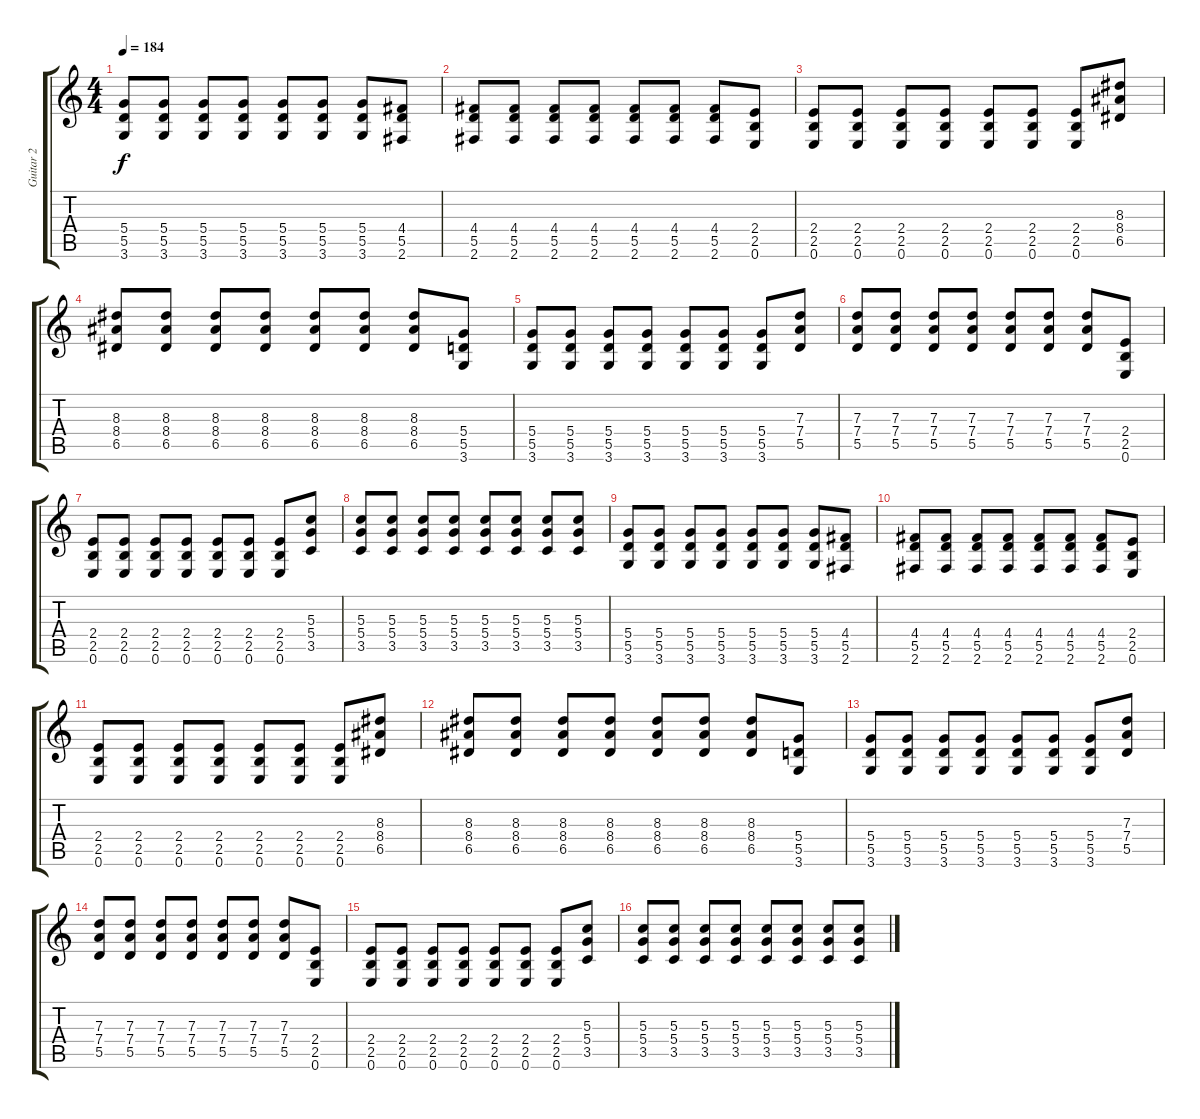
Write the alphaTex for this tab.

\track ("Guitar 2" "Guitar 2") {instrument distortionguitar}
\staff {score tabs}
\tuning (E4 B3 G3 D3 A2 E2) {hide}
\ts (4 4)
\tempo 184
\clef g2
\ks c
(5.4 5.5 3.6).8{dy f} (5.4 5.5 3.6).8 (5.4 5.5 3.6).8 (5.4 5.5 3.6).8 (5.4 5.5 3.6).8 (5.4 5.5 3.6).8 (5.4 5.5 3.6).8 (4.4 5.5 2.6).8 |
(4.4 5.5 2.6).8 (4.4 5.5 2.6).8 (4.4 5.5 2.6).8 (4.4 5.5 2.6).8 (4.4 5.5 2.6).8 (4.4 5.5 2.6).8 (4.4 5.5 2.6).8 (2.4 2.5 0.6).8 |
(2.4 2.5 0.6).8 (2.4 2.5 0.6).8 (2.4 2.5 0.6).8 (2.4 2.5 0.6).8 (2.4 2.5 0.6).8 (2.4 2.5 0.6).8 (2.4 2.5 0.6).8 (8.3 8.4 6.5).8 |
(8.3 8.4 6.5).8 (8.3 8.4 6.5).8 (8.3 8.4 6.5).8 (8.3 8.4 6.5).8 (8.3 8.4 6.5).8 (8.3 8.4 6.5).8 (8.3 8.4 6.5).8 (5.4 5.5 3.6).8 |
(5.4 5.5 3.6).8 (5.4 5.5 3.6).8 (5.4 5.5 3.6).8 (5.4 5.5 3.6).8 (5.4 5.5 3.6).8 (5.4 5.5 3.6).8 (5.4 5.5 3.6).8 (7.3 7.4 5.5).8 |
(7.3 7.4 5.5).8 (7.3 7.4 5.5).8 (7.3 7.4 5.5).8 (7.3 7.4 5.5).8 (7.3 7.4 5.5).8 (7.3 7.4 5.5).8 (7.3 7.4 5.5).8 (2.4 2.5 0.6).8 |
(2.4 2.5 0.6).8 (2.4 2.5 0.6).8 (2.4 2.5 0.6).8 (2.4 2.5 0.6).8 (2.4 2.5 0.6).8 (2.4 2.5 0.6).8 (2.4 2.5 0.6).8 (5.3 5.4 3.5).8 |
(5.3 5.4 3.5).8 (5.3 5.4 3.5).8 (5.3 5.4 3.5).8 (5.3 5.4 3.5).8 (5.3 5.4 3.5).8 (5.3 5.4 3.5).8 (5.3 5.4 3.5).8 (5.3 5.4 3.5).8 |
(5.4 5.5 3.6).8 (5.4 5.5 3.6).8 (5.4 5.5 3.6).8 (5.4 5.5 3.6).8 (5.4 5.5 3.6).8 (5.4 5.5 3.6).8 (5.4 5.5 3.6).8 (4.4 5.5 2.6).8 |
(4.4 5.5 2.6).8 (4.4 5.5 2.6).8 (4.4 5.5 2.6).8 (4.4 5.5 2.6).8 (4.4 5.5 2.6).8 (4.4 5.5 2.6).8 (4.4 5.5 2.6).8 (2.4 2.5 0.6).8 |
(2.4 2.5 0.6).8 (2.4 2.5 0.6).8 (2.4 2.5 0.6).8 (2.4 2.5 0.6).8 (2.4 2.5 0.6).8 (2.4 2.5 0.6).8 (2.4 2.5 0.6).8 (8.3 8.4 6.5).8 |
(8.3 8.4 6.5).8 (8.3 8.4 6.5).8 (8.3 8.4 6.5).8 (8.3 8.4 6.5).8 (8.3 8.4 6.5).8 (8.3 8.4 6.5).8 (8.3 8.4 6.5).8 (5.4 5.5 3.6).8 |
(5.4 5.5 3.6).8 (5.4 5.5 3.6).8 (5.4 5.5 3.6).8 (5.4 5.5 3.6).8 (5.4 5.5 3.6).8 (5.4 5.5 3.6).8 (5.4 5.5 3.6).8 (7.3 7.4 5.5).8 |
(7.3 7.4 5.5).8 (7.3 7.4 5.5).8 (7.3 7.4 5.5).8 (7.3 7.4 5.5).8 (7.3 7.4 5.5).8 (7.3 7.4 5.5).8 (7.3 7.4 5.5).8 (2.4 2.5 0.6).8 |
(2.4 2.5 0.6).8 (2.4 2.5 0.6).8 (2.4 2.5 0.6).8 (2.4 2.5 0.6).8 (2.4 2.5 0.6).8 (2.4 2.5 0.6).8 (2.4 2.5 0.6).8 (5.3 5.4 3.5).8 |
(5.3 5.4 3.5).8 (5.3 5.4 3.5).8 (5.3 5.4 3.5).8 (5.3 5.4 3.5).8 (5.3 5.4 3.5).8 (5.3 5.4 3.5).8 (5.3 5.4 3.5).8 (5.3 5.4 3.5).8
